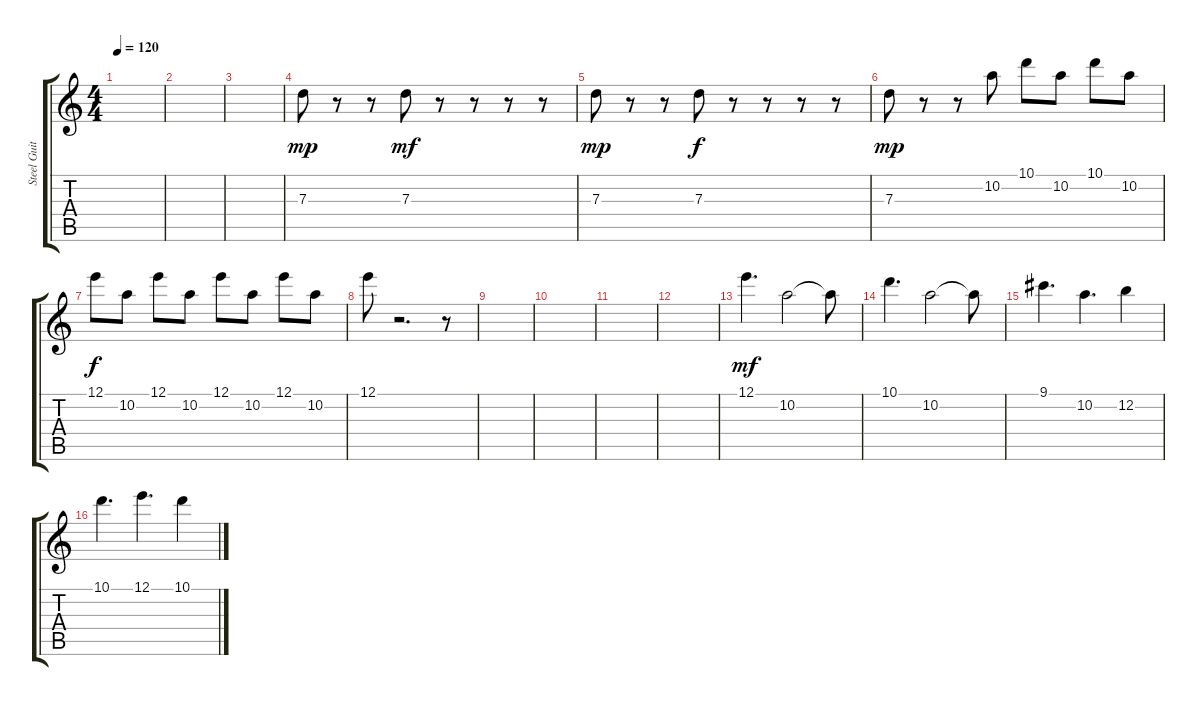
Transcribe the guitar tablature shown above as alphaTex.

\track ("Steel Guitar" "Steel Guit") {instrument acousticguitarsteel}
\staff {score tabs}
\tuning (E4 B3 G3 D3 A2 E2) {hide}
\ts (4 4)
\tempo 120
\clef g2
\ks c
|
|
|
7.3.8{dy mp} r.8 r.8 7.3.8{dy mf} r.8 r.8 r.8 r.8 |
7.3.8{dy mp} r.8 r.8 7.3.8{dy f} r.8 r.8 r.8 r.8 |
7.3.8{dy mp} r.8 r.8 10.2.8 10.1.8 10.2.8 10.1.8 10.2.8 |
12.1.8{dy f} 10.2.8 12.1.8 10.2.8 12.1.8 10.2.8 12.1.8 10.2.8 |
12.1.8 r.2{d} r.8 |
|
|
|
|
12.1.4{d dy mf} 10.2.2 10.2{t}.8 |
10.1.4{d} 10.2.2 10.2{t}.8 |
9.1.4{d} 10.2.4{d} 12.2.4 |
10.1.4{d} 12.1.4{d} 10.1.4
